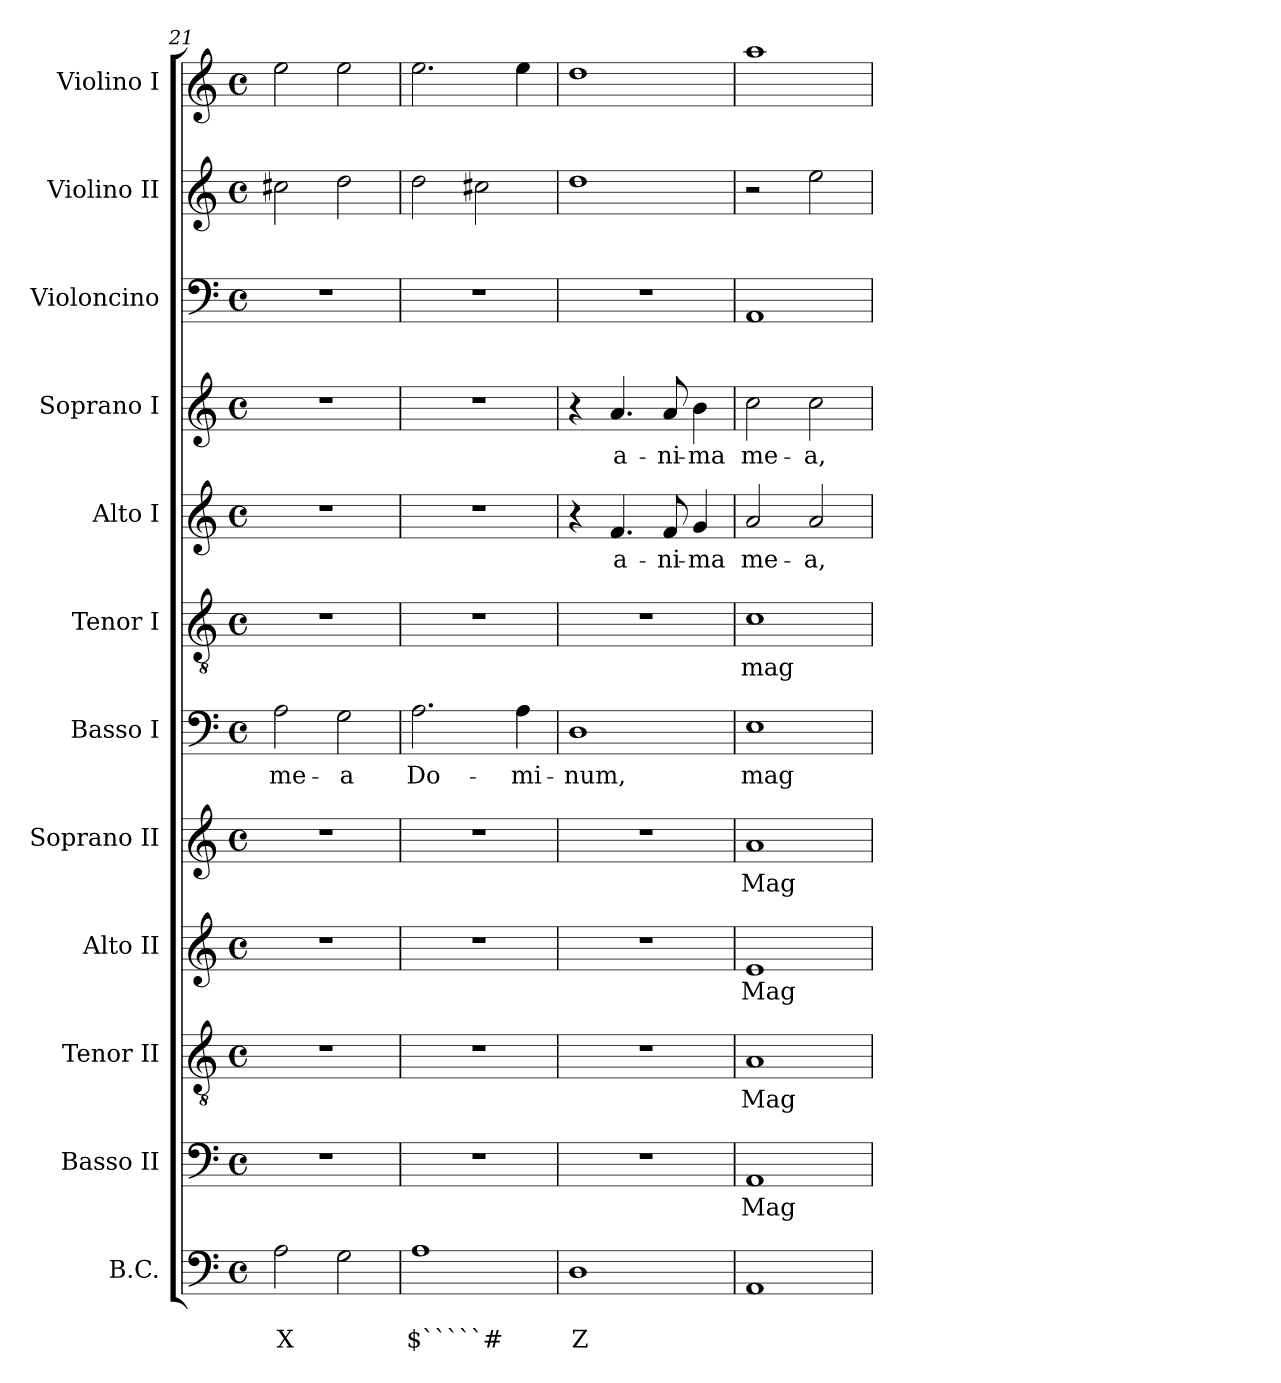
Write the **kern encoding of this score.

**kern	**text	**text	**kern	**text	**kern	**text	**kern	**text	**kern	**text	**kern	**text	**kern	**text	**kern	**text	**kern	**text	**kern	**kern	**kern
*part12	*part12	*part12	*part11	*part11	*part10	*part10	*part9	*part9	*part8	*part8	*part7	*part7	*part6	*part6	*part5	*part5	*part4	*part4	*part3	*part2	*part1
*staff12	*staff12	*staff12	*staff11	*staff11	*staff10	*staff10	*staff9	*staff9	*staff8	*staff8	*staff7	*staff7	*staff6	*staff6	*staff5	*staff5	*staff4	*staff4	*staff3	*staff2	*staff1
*I"B.C.	*	*	*I"Basso II	*	*I"Tenor II	*	*I"Alto II	*	*I"Soprano II	*	*I"Basso I	*	*I"Tenor I	*	*I"Alto I	*	*I"Soprano I	*	*I"Violoncino	*I"Violino II	*I"Violino I
*I'BC	*	*	*I'B 2	*	*I'T 2	*	*I'A 2	*	*I'S 2	*	*I'B 1	*	*I'T 1	*	*I'A 1	*	*I'S 1	*	*I'Vc.	*I'Vln. II	*I'Vln. I
*clefF4	*	*	*clefF4	*	*clefGv2	*	*clefG2	*	*clefG2	*	*clefF4	*	*clefGv2	*	*clefG2	*	*clefG2	*	*clefF4	*clefG2	*clefG2
*k[]	*	*	*k[]	*	*k[]	*	*k[]	*	*k[]	*	*k[]	*	*k[]	*	*k[]	*	*k[]	*	*k[]	*k[]	*k[]
*C:	*	*	*C:	*	*C:	*	*C:	*	*C:	*	*C:	*	*C:	*	*C:	*	*C:	*	*C:	*C:	*C:
*M4/4	*	*	*M4/4	*	*M4/4	*	*M4/4	*	*M4/4	*	*M4/4	*	*M4/4	*	*M4/4	*	*M4/4	*	*M4/4	*M4/4	*M4/4
*met(c)	*	*	*met(c)	*	*met(c)	*	*met(c)	*	*met(c)	*	*met(c)	*	*met(c)	*	*met(c)	*	*met(c)	*	*met(c)	*met(c)	*met(c)
=21	=21	=21	=21	=21	=21	=21	=21	=21	=21	=21	=21	=21	=21	=21	=21	=21	=21	=21	=21	=21	=21
!	!	!LO:LY:b	!	!	!	!	!	!	!	!	!	!	!	!	!	!	!	!	!	!	!
!	!	!	!	!	!	!	!	!	!	!	!	!LO:LY:b	!	!	!	!	!	!	!	!	!
2A\	.	X	1r	.	1r	.	1r	.	1r	.	2A\	me-	1r	.	1r	.	1r	.	1r	2cc#X\	2ee\
!	!	!	!	!	!	!	!	!	!	!	!	!LO:LY:b	!	!	!	!	!	!	!	!	!
2G\	.	.	.	.	.	.	.	.	.	.	2G\	-a	.	.	.	.	.	.	.	2dd\	2ee\
=22	=22	=22	=22	=22	=22	=22	=22	=22	=22	=22	=22	=22	=22	=22	=22	=22	=22	=22	=22	=22	=22
!	!	!LO:LY:b	!	!	!	!	!	!	!	!	!	!	!	!	!	!	!	!	!	!	!
!	!	!	!	!	!	!	!	!	!	!	!	!LO:LY:b	!	!	!	!	!	!	!	!	!
1A	.	$`````#	1r	.	1r	.	1r	.	1r	.	2.A\	Do-	1r	.	1r	.	1r	.	1r	2dd\	2.ee\
.	.	.	.	.	.	.	.	.	.	.	.	.	.	.	.	.	.	.	.	2cc#X\	.
!	!	!	!	!	!	!	!	!	!	!	!	!LO:LY:b	!	!	!	!	!	!	!	!	!
.	.	.	.	.	.	.	.	.	.	.	4A\	-mi-	.	.	.	.	.	.	.	.	4ee\
=23	=23	=23	=23	=23	=23	=23	=23	=23	=23	=23	=23	=23	=23	=23	=23	=23	=23	=23	=23	=23	=23
!	!	!LO:LY:b	!	!	!	!	!	!	!	!	!	!	!	!	!	!	!	!	!	!	!
!	!	!	!	!	!	!	!	!	!	!	!	!LO:LY:b	!	!	!	!	!	!	!	!	!
1D	.	Z	1r	.	1r	.	1r	.	1r	.	1D	-num,	1r	.	4r	.	4r	.	1r	1dd	1dd
!	!	!	!	!	!	!	!	!	!	!	!	!	!	!	!	!LO:LY:b	!	!	!	!	!
!	!	!	!	!	!	!	!	!	!	!	!	!	!	!	!	!	!	!LO:LY:b	!	!	!
.	.	.	.	.	.	.	.	.	.	.	.	.	.	.	4.f/	a-	4.a/	a-	.	.	.
!	!	!	!	!	!	!	!	!	!	!	!	!	!	!	!	!LO:LY:b	!	!	!	!	!
!	!	!	!	!	!	!	!	!	!	!	!	!	!	!	!	!	!	!LO:LY:b	!	!	!
.	.	.	.	.	.	.	.	.	.	.	.	.	.	.	8f/	-ni-	8a/	-ni-	.	.	.
!	!	!	!	!	!	!	!	!	!	!	!	!	!	!	!	!LO:LY:b	!	!	!	!	!
!	!	!	!	!	!	!	!	!	!	!	!	!	!	!	!	!	!	!LO:LY:b	!	!	!
.	.	.	.	.	.	.	.	.	.	.	.	.	.	.	4g/	-ma	4b\	-ma	.	.	.
=24	=24	=24	=24	=24	=24	=24	=24	=24	=24	=24	=24	=24	=24	=24	=24	=24	=24	=24	=24	=24	=24
!	!	!	!	!LO:LY:b	!	!	!	!	!	!	!	!	!	!	!	!	!	!	!	!	!
!	!	!	!	!	!	!LO:LY:b	!	!	!	!	!	!	!	!	!	!	!	!	!	!	!
!	!	!	!	!	!	!	!	!LO:LY:b	!	!	!	!	!	!	!	!	!	!	!	!	!
!	!	!	!	!	!	!	!	!	!	!LO:LY:b	!	!	!	!	!	!	!	!	!	!	!
!	!	!	!	!	!	!	!	!	!	!	!	!LO:LY:b	!	!	!	!	!	!	!	!	!
!	!	!	!	!	!	!	!	!	!	!	!	!	!	!LO:LY:b	!	!	!	!	!	!	!
!	!	!	!	!	!	!	!	!	!	!	!	!	!	!	!	!LO:LY:b	!	!	!	!	!
!	!	!	!	!	!	!	!	!	!	!	!	!	!	!	!	!	!	!LO:LY:b	!	!	!
1AA	.	.	1AA	Mag-	1A	Mag-	1e	Mag-	1a	Mag-	1E	mag-	1c	mag-	2a/	me-	2cc\	me-	1AA	2r	1aa
!	!	!	!	!	!	!	!	!	!	!	!	!	!	!	!	!LO:LY:b	!	!	!	!	!
!	!	!	!	!	!	!	!	!	!	!	!	!	!	!	!	!	!	!LO:LY:b	!	!	!
.	.	.	.	.	.	.	.	.	.	.	.	.	.	.	2a/	-a,	2cc\	-a,	.	2ee\	.
=	=	=	=	=	=	=	=	=	=	=	=	=	=	=	=	=	=	=	=	=	=
*-	*-	*-	*-	*-	*-	*-	*-	*-	*-	*-	*-	*-	*-	*-	*-	*-	*-	*-	*-	*-	*-
